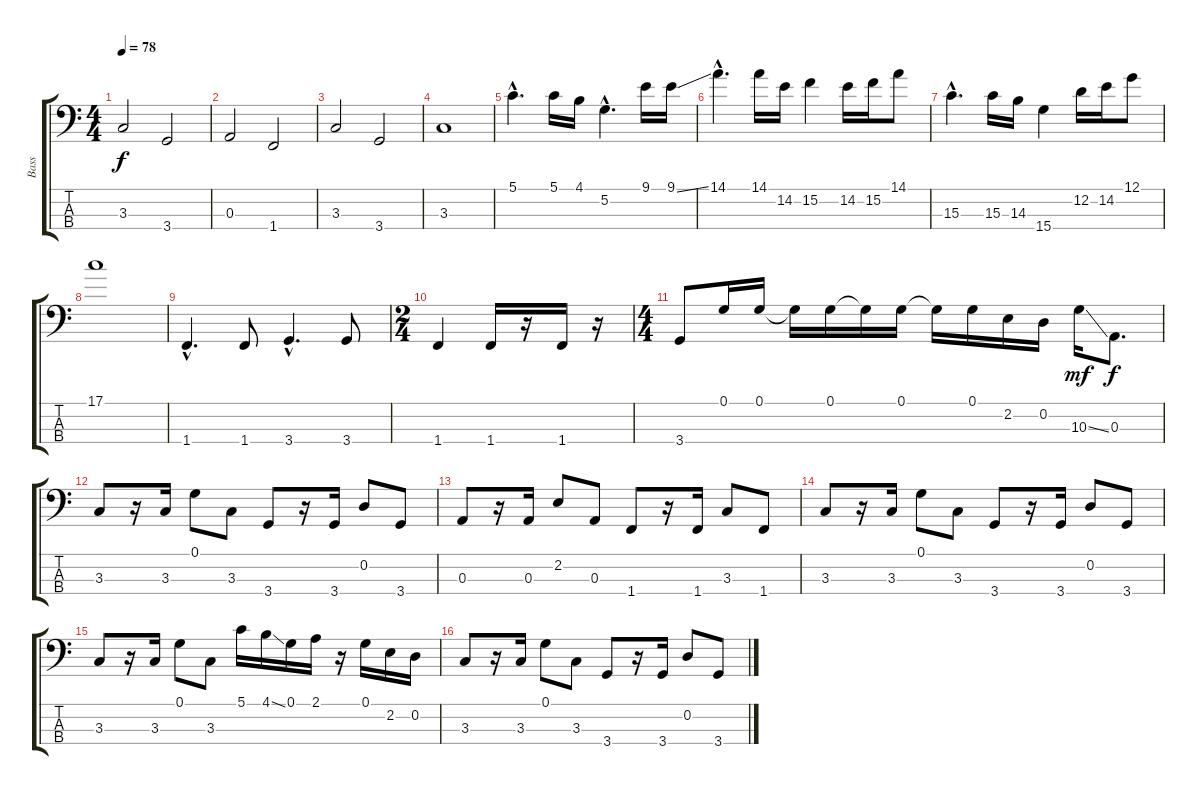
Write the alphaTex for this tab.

\track ("Bass" "Bass") {instrument electricbassfinger}
\staff {score tabs}
\tuning (G2 D2 A1 E1) {hide}
\ts (4 4)
\tempo 78
\clef f4
\ks c
3.3.2{dy f} 3.4.2 |
0.3.2 1.4.2 |
3.3.2 3.4.2 |
3.3.1 |
5.1{hac}.4{d} 5.1.16 4.1.16 5.2{hac}.4{d} 9.1.16 9.1{ss}.16 |
14.1{hac}.4{d} 14.1.16 14.2.16 15.2.4 14.2.16 15.2.16 14.1.8 |
15.3{hac}.4{d} 15.3.16 14.3.16 15.4.4 12.2.16 14.2.16 12.1.8 |
17.1.1 |
1.4{hac}.4{d} 1.4.8 3.4{hac}.4{d} 3.4.8 |
\ts (2 4)
1.4.4 1.4.16 r.16 1.4.16 r.16 |
\ts (4 4)
3.4.8 0.1.16 0.1.16 0.1{t}.16 0.1.16 0.1{t}.16 0.1.16 0.1{t}.16 0.1.16 2.2.16 0.2.16 10.3{ss}.16{dy mf} 0.3.8{d dy f} |
3.3.8 r.16 3.3.16 0.1.8 3.3.8 3.4.8 r.16 3.4.16 0.2.8 3.4.8 |
0.3.8 r.16 0.3.16 2.2.8 0.3.8 1.4.8 r.16 1.4.16 3.3.8 1.4.8 |
3.3.8 r.16 3.3.16 0.1.8 3.3.8 3.4.8 r.16 3.4.16 0.2.8 3.4.8 |
3.3.8 r.16 3.3.16 0.1.8 3.3.8 5.1.16 4.1{ss}.16 0.1.16 2.1.16 r.16 0.1.16 2.2.16 0.2.16 |
3.3.8 r.16 3.3.16 0.1.8 3.3.8 3.4.8 r.16 3.4.16 0.2.8 3.4.8
